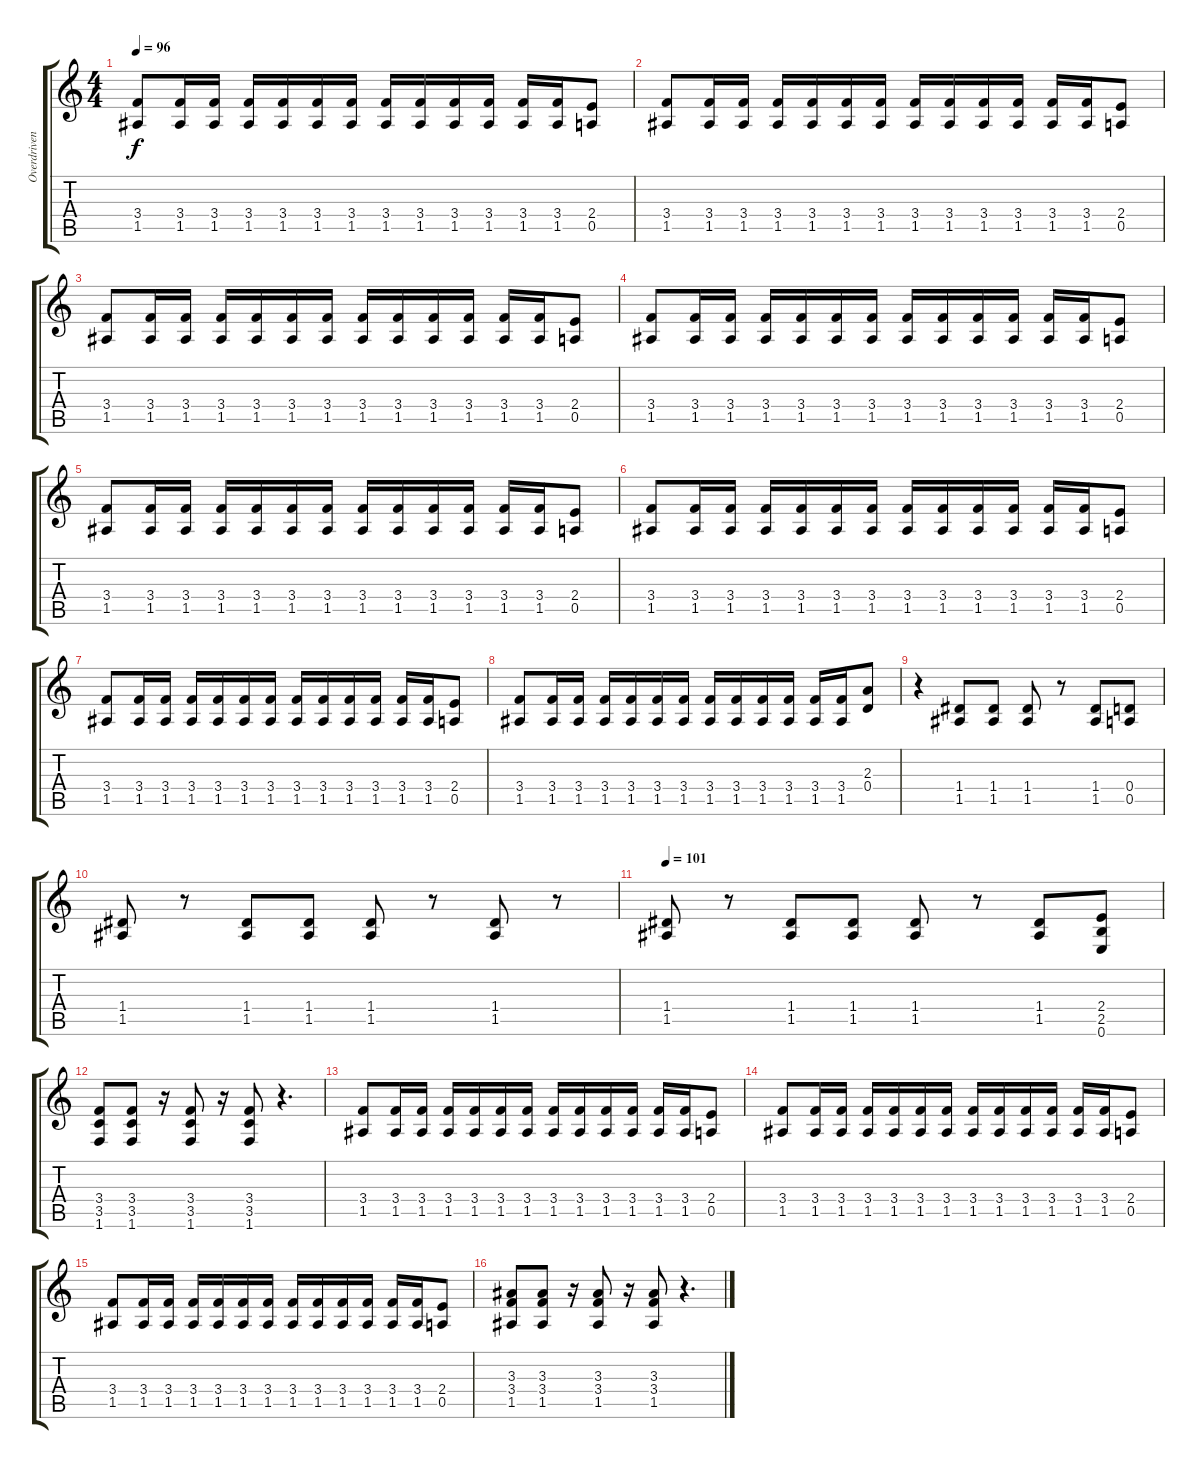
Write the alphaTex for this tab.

\track ("Overdriven Guitar" "Overdriven") {instrument overdrivenguitar}
\staff {score tabs}
\tuning (E4 B3 G3 D3 A2 E2) {hide}
\ts (4 4)
\tempo 96
\clef g2
\ks c
(3.4 1.5).8{dy f} (3.4 1.5).16 (3.4 1.5).16 (3.4 1.5).16 (3.4 1.5).16 (3.4 1.5).16 (3.4 1.5).16 (3.4 1.5).16 (3.4 1.5).16 (3.4 1.5).16 (3.4 1.5).16 (3.4 1.5).16 (3.4 1.5).16 (2.4 0.5).8 |
(3.4 1.5).8 (3.4 1.5).16 (3.4 1.5).16 (3.4 1.5).16 (3.4 1.5).16 (3.4 1.5).16 (3.4 1.5).16 (3.4 1.5).16 (3.4 1.5).16 (3.4 1.5).16 (3.4 1.5).16 (3.4 1.5).16 (3.4 1.5).16 (2.4 0.5).8 |
(3.4 1.5).8 (3.4 1.5).16 (3.4 1.5).16 (3.4 1.5).16 (3.4 1.5).16 (3.4 1.5).16 (3.4 1.5).16 (3.4 1.5).16 (3.4 1.5).16 (3.4 1.5).16 (3.4 1.5).16 (3.4 1.5).16 (3.4 1.5).16 (2.4 0.5).8 |
(3.4 1.5).8 (3.4 1.5).16 (3.4 1.5).16 (3.4 1.5).16 (3.4 1.5).16 (3.4 1.5).16 (3.4 1.5).16 (3.4 1.5).16 (3.4 1.5).16 (3.4 1.5).16 (3.4 1.5).16 (3.4 1.5).16 (3.4 1.5).16 (2.4 0.5).8 |
(3.4 1.5).8 (3.4 1.5).16 (3.4 1.5).16 (3.4 1.5).16 (3.4 1.5).16 (3.4 1.5).16 (3.4 1.5).16 (3.4 1.5).16 (3.4 1.5).16 (3.4 1.5).16 (3.4 1.5).16 (3.4 1.5).16 (3.4 1.5).16 (2.4 0.5).8 |
(3.4 1.5).8 (3.4 1.5).16 (3.4 1.5).16 (3.4 1.5).16 (3.4 1.5).16 (3.4 1.5).16 (3.4 1.5).16 (3.4 1.5).16 (3.4 1.5).16 (3.4 1.5).16 (3.4 1.5).16 (3.4 1.5).16 (3.4 1.5).16 (2.4 0.5).8 |
(3.4 1.5).8 (3.4 1.5).16 (3.4 1.5).16 (3.4 1.5).16 (3.4 1.5).16 (3.4 1.5).16 (3.4 1.5).16 (3.4 1.5).16 (3.4 1.5).16 (3.4 1.5).16 (3.4 1.5).16 (3.4 1.5).16 (3.4 1.5).16 (2.4 0.5).8 |
(3.4 1.5).8 (3.4 1.5).16 (3.4 1.5).16 (3.4 1.5).16 (3.4 1.5).16 (3.4 1.5).16 (3.4 1.5).16 (3.4 1.5).16 (3.4 1.5).16 (3.4 1.5).16 (3.4 1.5).16 (3.4 1.5).16 (3.4 1.5).16 (2.3 0.4).8 |
r.4 (1.4 1.5).8 (1.4 1.5).8 (1.4 1.5).8 r.8 (1.4 1.5).8 (0.4 0.5).8 |
(1.4 1.5).8 r.8 (1.4 1.5).8 (1.4 1.5).8 (1.4 1.5).8 r.8 (1.4 1.5).8 r.8 |
\tempo 101
(1.4 1.5).8 r.8 (1.4 1.5).8 (1.4 1.5).8 (1.4 1.5).8 r.8 (1.4 1.5).8 (2.4 2.5 0.6).8 |
(3.4 3.5 1.6).8 (3.4 3.5 1.6).8 r.16 (3.4 3.5 1.6).8 r.16 (3.4 3.5 1.6).8 r.4{d} |
(3.4 1.5).8 (3.4 1.5).16 (3.4 1.5).16 (3.4 1.5).16 (3.4 1.5).16 (3.4 1.5).16 (3.4 1.5).16 (3.4 1.5).16 (3.4 1.5).16 (3.4 1.5).16 (3.4 1.5).16 (3.4 1.5).16 (3.4 1.5).16 (2.4 0.5).8 |
(3.4 1.5).8 (3.4 1.5).16 (3.4 1.5).16 (3.4 1.5).16 (3.4 1.5).16 (3.4 1.5).16 (3.4 1.5).16 (3.4 1.5).16 (3.4 1.5).16 (3.4 1.5).16 (3.4 1.5).16 (3.4 1.5).16 (3.4 1.5).16 (2.4 0.5).8 |
(3.4 1.5).8 (3.4 1.5).16 (3.4 1.5).16 (3.4 1.5).16 (3.4 1.5).16 (3.4 1.5).16 (3.4 1.5).16 (3.4 1.5).16 (3.4 1.5).16 (3.4 1.5).16 (3.4 1.5).16 (3.4 1.5).16 (3.4 1.5).16 (2.4 0.5).8 |
(3.3 3.4 1.5).8 (3.3 3.4 1.5).8 r.16 (3.3 3.4 1.5).8 r.16 (3.3 3.4 1.5).8 r.4{d}
